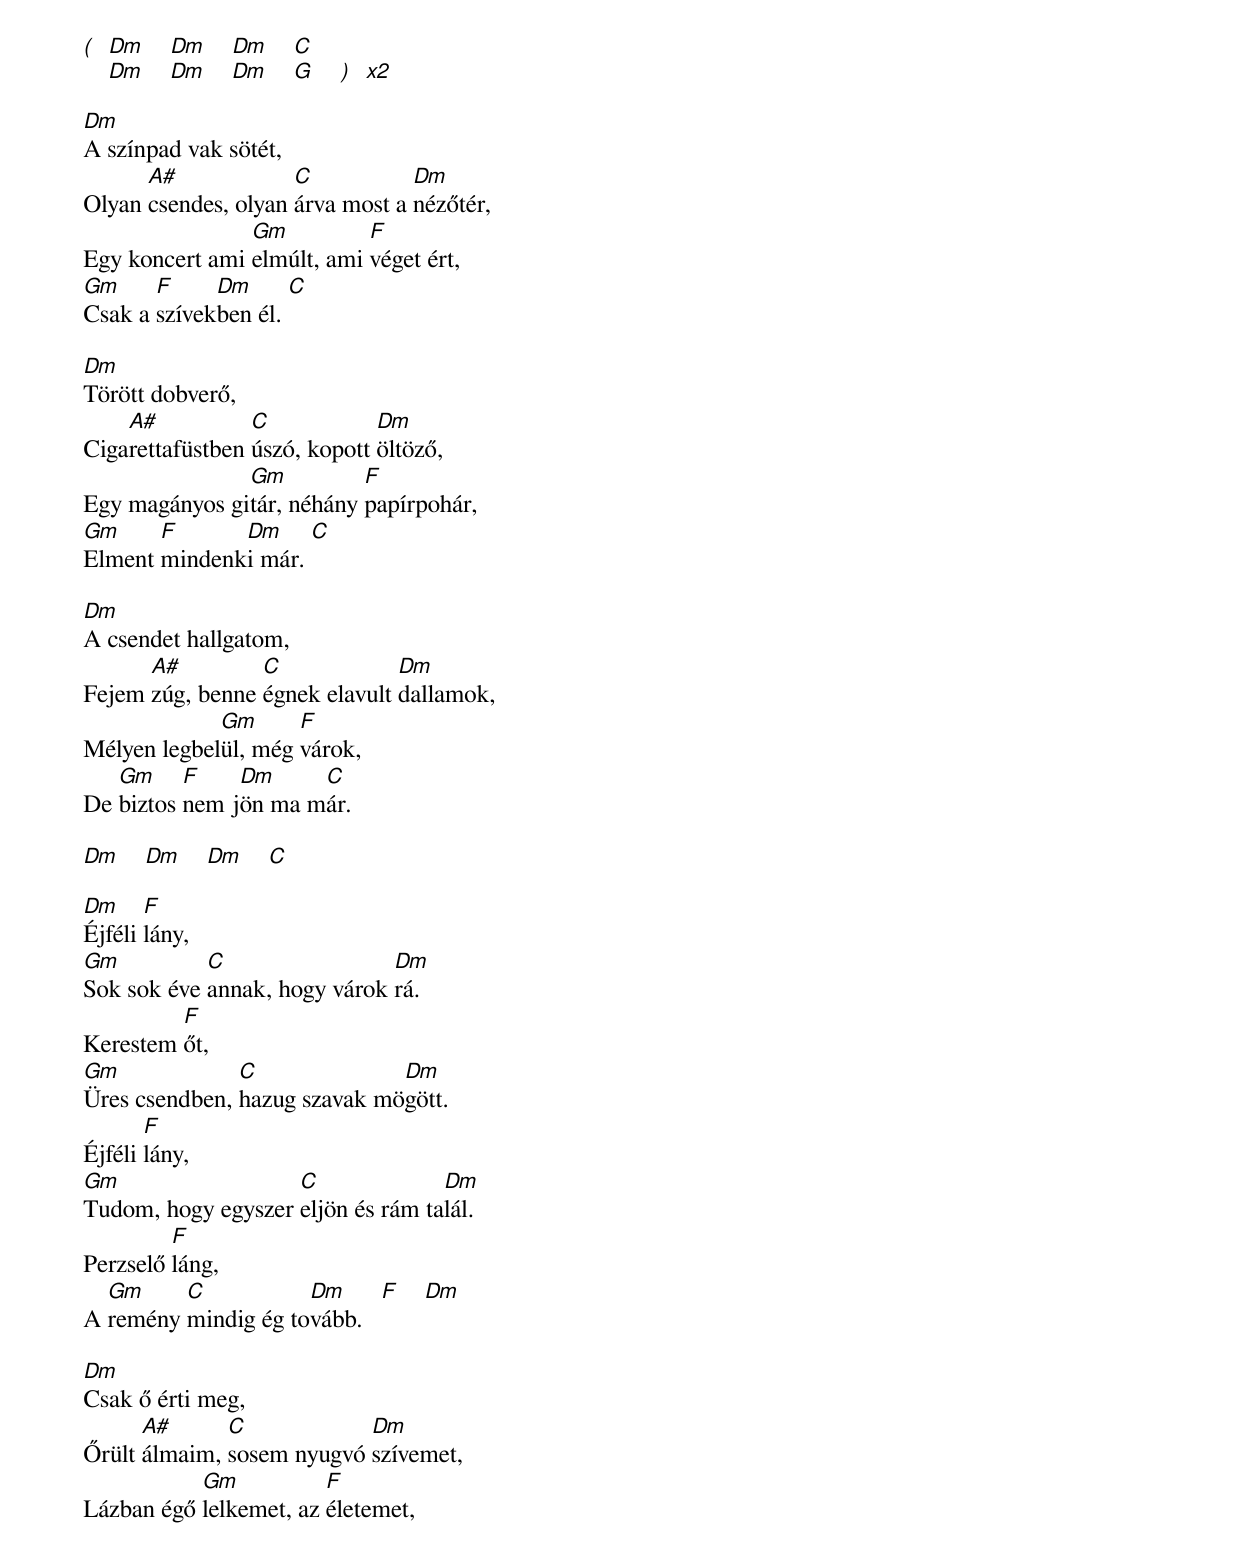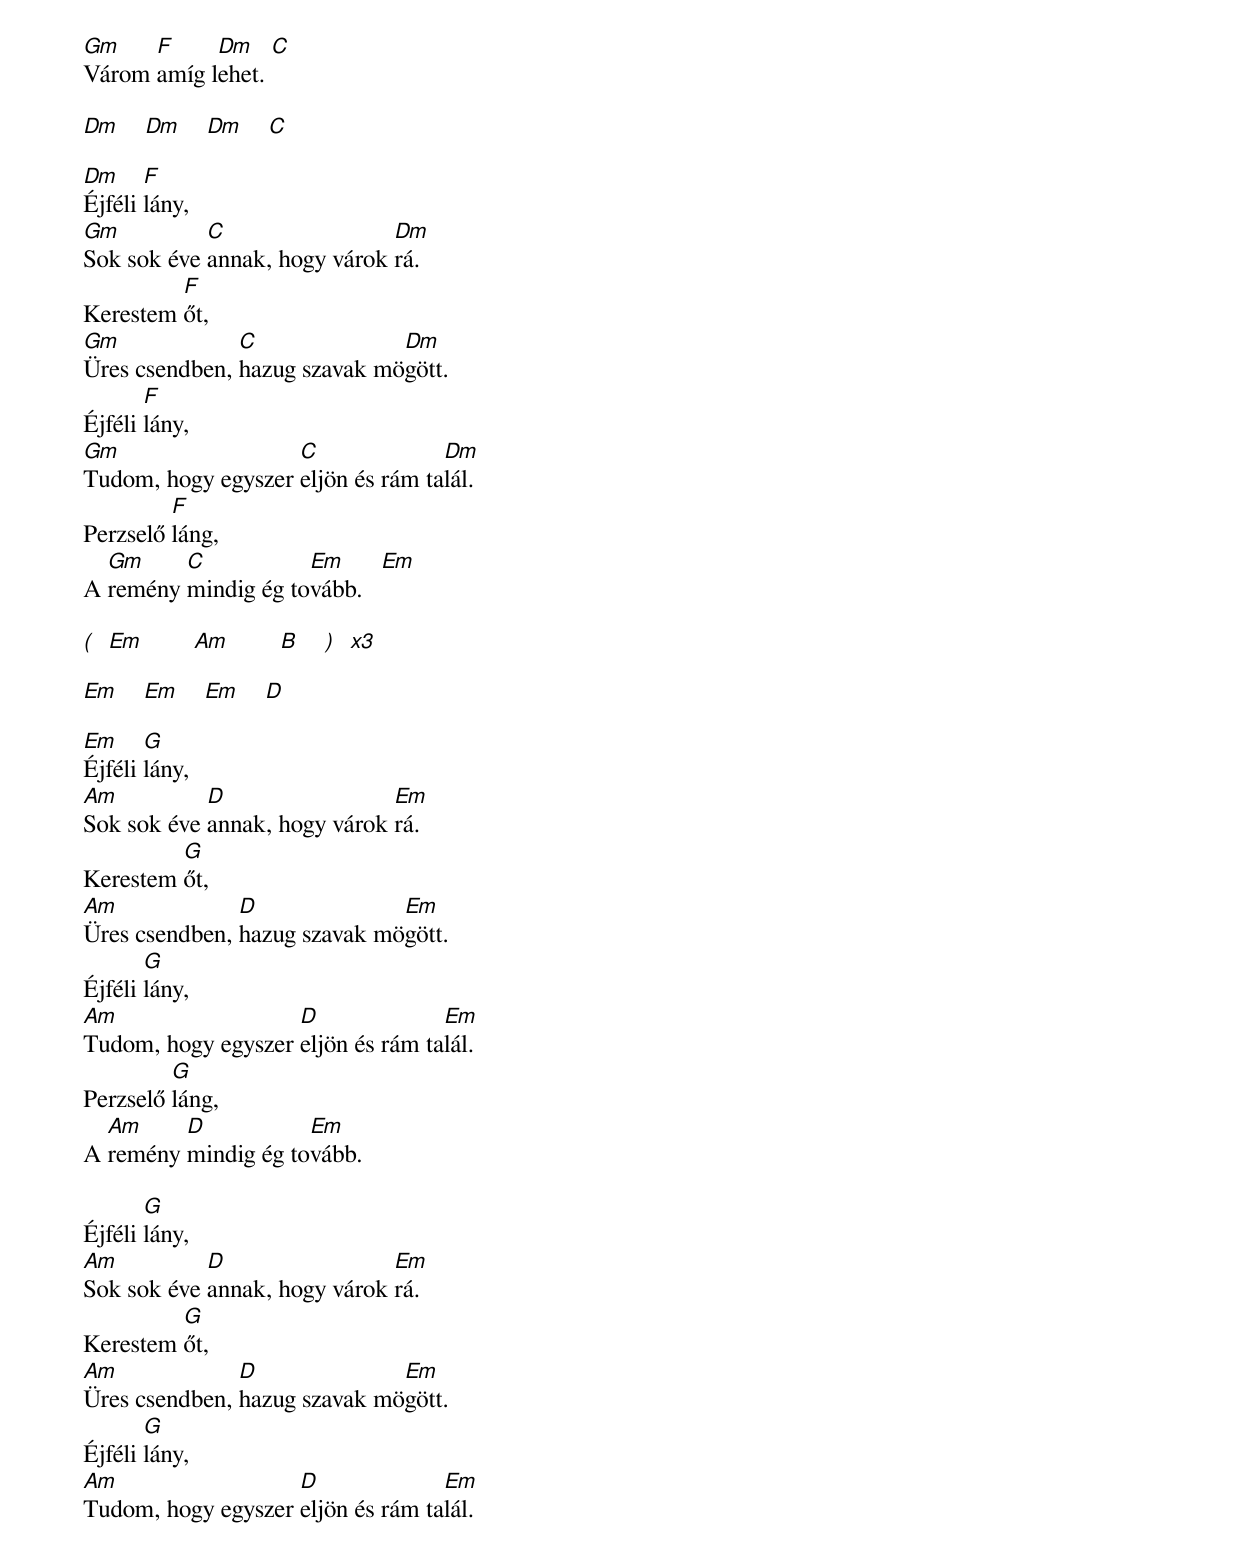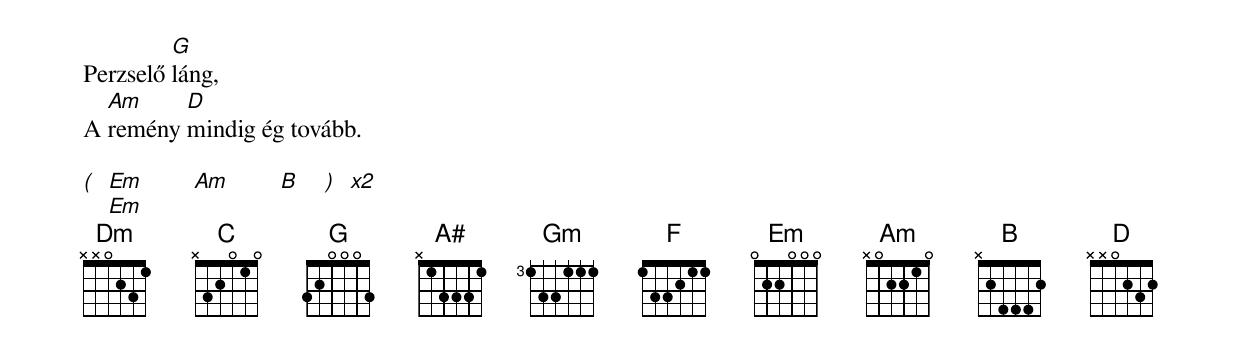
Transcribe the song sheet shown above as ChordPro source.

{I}
[(]  [Dm]    [Dm]    [Dm]    [C]
    [Dm]    [Dm]    [Dm]    [G]    [)]  [x2]

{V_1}
[Dm]A színpad vak sötét,
Olyan [A#]csendes, olyan [C]árva most a [Dm]nézőtér,
Egy koncert ami [Gm]elmúlt, ami [F]véget ért,
[Gm]Csak a [F]szívek[Dm]ben él. [C]

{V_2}
[Dm]Törött dobverő,
Ciga[A#]rettafüstben [C]úszó, kopott [Dm]öltöző,
Egy magányos gi[Gm]tár, néhány [F]papírpohár,
[Gm]Elment [F]mindenk[Dm]i már. [C]

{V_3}
[Dm]A csendet hallgatom,
Fejem [A#]zúg, benne [C]égnek elavult [Dm]dallamok,
Mélyen legbel[Gm]ül, még [F]várok,
De [Gm]biztos [F]nem j[Dm]ön ma m[C]ár.

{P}
[Dm]    [Dm]    [Dm]    [C]

{C}
[Dm]Éjféli [F]lány,
[Gm]Sok sok éve [C]annak, hogy várok [Dm]rá.
Kerestem [F]őt,
[Gm]Üres csendben, [C]hazug szavak mö[Dm]gött.
Éjféli [F]lány,
[Gm]Tudom, hogy egyszer [C]eljön és rám ta[Dm]lál.
Perzselő [F]láng,
A [Gm]remény [C]mindig ég to[Dm]vább.   [F]    [Dm]

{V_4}
[Dm]Csak ő érti meg,
Őrült [A#]álmaim, [C]sosem nyugvó [Dm]szívemet,
Lázban égő [Gm]lelkemet, az [F]életemet,
[Gm]Várom [F]amíg l[Dm]ehet. [C]

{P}
[Dm]    [Dm]    [Dm]    [C]

{C}
[Dm]Éjféli [F]lány,
[Gm]Sok sok éve [C]annak, hogy várok [Dm]rá.
Kerestem [F]őt,
[Gm]Üres csendben, [C]hazug szavak mö[Dm]gött.
Éjféli [F]lány,
[Gm]Tudom, hogy egyszer [C]eljön és rám ta[Dm]lál.
Perzselő [F]láng,
A [Gm]remény [C]mindig ég to[Em]vább.   [Em]

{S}
[(]  [Em]        [Am]        [B]    [)]  [x3]

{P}
[Em]    [Em]    [Em]    [D]

{C}
[Em]Éjféli [G]lány,
[Am]Sok sok éve [D]annak, hogy várok [Em]rá.
Kerestem [G]őt,
[Am]Üres csendben, [D]hazug szavak mö[Em]gött.
Éjféli [G]lány,
[Am]Tudom, hogy egyszer [D]eljön és rám ta[Em]lál.
Perzselő [G]láng,
A [Am]remény [D]mindig ég to[Em]vább.

{C}
Éjféli [G]lány,
[Am]Sok sok éve [D]annak, hogy várok [Em]rá.
Kerestem [G]őt,
[Am]Üres csendben, [D]hazug szavak mö[Em]gött.
Éjféli [G]lány,
[Am]Tudom, hogy egyszer [D]eljön és rám ta[Em]lál.
Perzselő [G]láng,
A [Am]remény [D]mindig ég tovább.

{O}
[(]  [Em]        [Am]        [B]    [)]  [x2]
    [Em]
